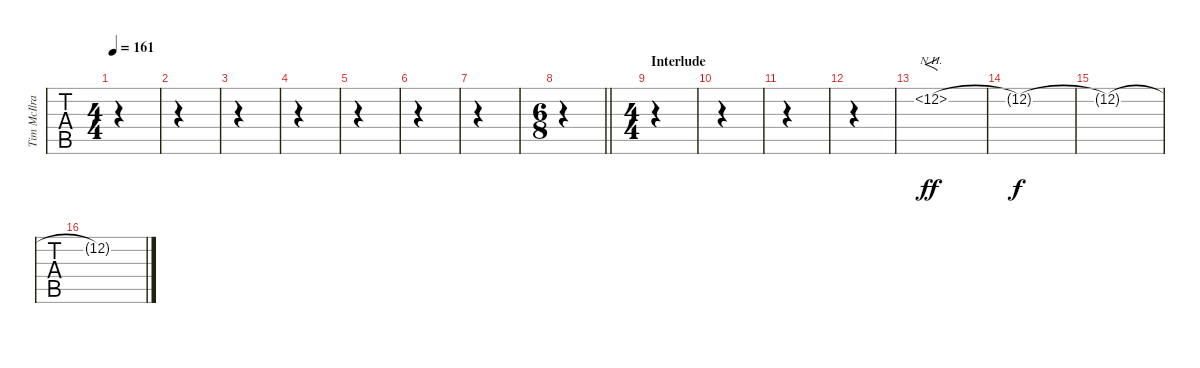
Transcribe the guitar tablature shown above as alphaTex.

\track ("Tim McIlrath - Guitar Two" "Tim McIlra") {instrument distortionguitar}
\staff {tabs}
\tuning (Eb4 Bb3 Gb3 Db3 Ab2 Eb2) {hide}
\ts (4 4)
\tempo 161
\clef g2
\ks db
|
|
|
|
|
|
|
\ts (6 8)
\barLineRight lightlight
|
\ts (4 4)
\section ("" "Interlude")
|
|
|
|
12.2{nh}.1{f dy ff} |
12.2{t}.1{dy f} |
12.2{t}.1 |
12.2{t}.1
